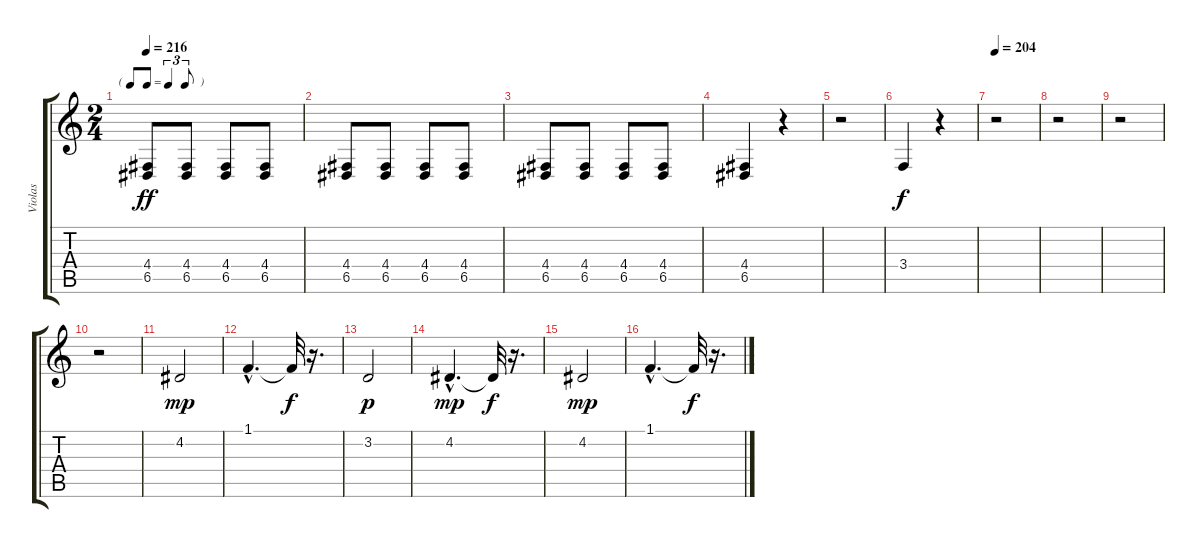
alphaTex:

\track ("Violas" "Violas") {instrument stringensemble1}
\staff {score tabs}
\tuning (E4 B3 G3 D3 A2 E2) {hide}
\ts (2 4)
\tf triplet8th
\tempo 216
\clef g2
\ks c
(4.4 6.5).8{dy ff} (4.4 6.5).8 (4.4 6.5).8 (4.4 6.5).8 |
(4.4 6.5).8 (4.4 6.5).8 (4.4 6.5).8 (4.4 6.5).8 |
(4.4 6.5).8 (4.4 6.5).8 (4.4 6.5).8 (4.4 6.5).8 |
(4.4 6.5).4 r.4 |
r.2 |
3.4.4{dy f} r.4 |
\tempo 204
r.2 |
r.2 |
r.2 |
r.2 |
4.2.2{dy mp} |
1.1{hac}.4{d} 1.1{t}.32{dy f} r.16{d} |
3.2.2{dy p} |
4.2{hac}.4{d dy mp} 4.2{t}.32{dy f} r.16{d} |
4.2.2{dy mp} |
1.1{hac}.4{d} 1.1{t}.32{dy f} r.16{d}
